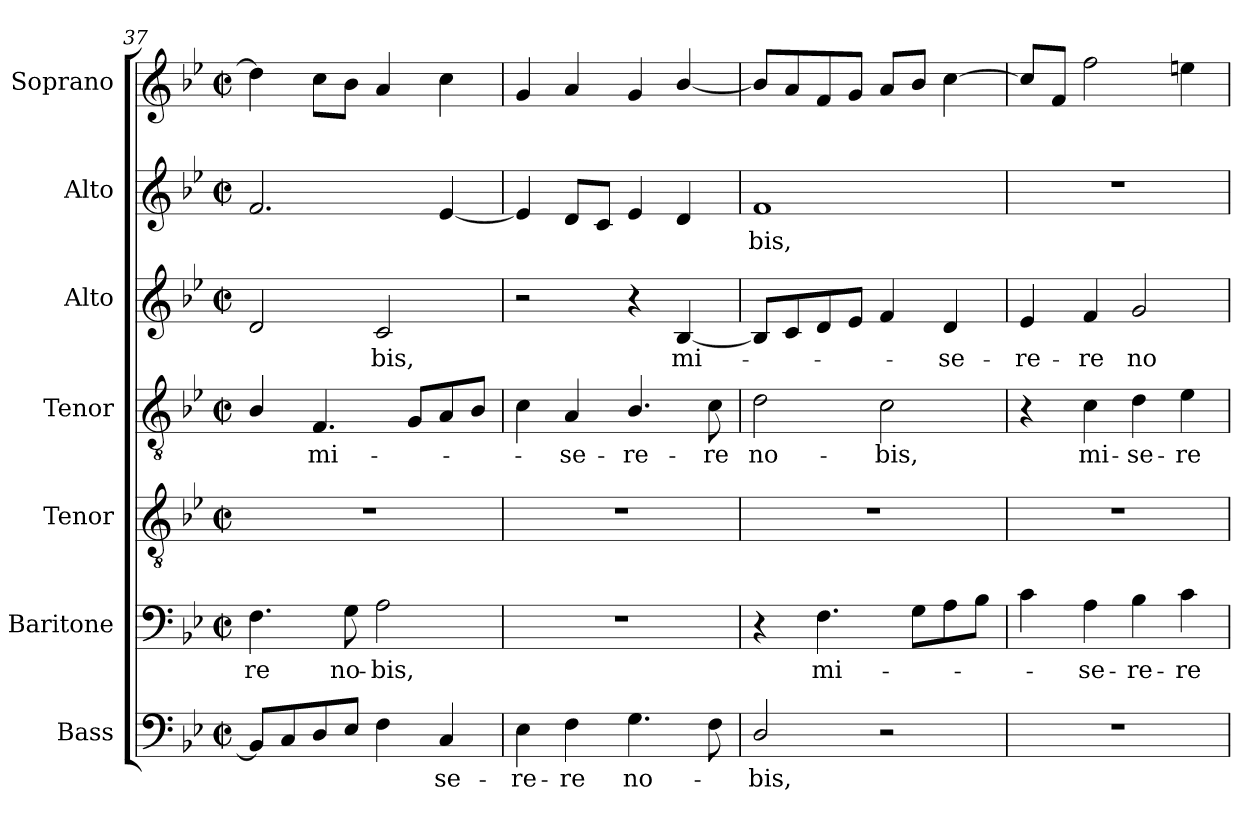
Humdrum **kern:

**kern	**text	**kern	**text	**kern	**kern	**text	**kern	**text	**kern	**text	**kern
*part7	*part7	*part6	*part6	*part5	*part4	*part4	*part3	*part3	*part2	*part2	*part1
*staff7	*staff7	*staff6	*staff6	*staff5	*staff4	*staff4	*staff3	*staff3	*staff2	*staff2	*staff1
*I"Bass	*	*I"Baritone	*	*I"Tenor	*I"Tenor	*	*I"Alto	*	*I"Alto	*	*I"Soprano
*I'B.	*	*I'Bar.	*	*I'T.	*I'T.	*	*I'A.	*	*I'A.	*	*I'S.
*clefF4	*	*clefF4	*	*clefGv2	*clefGv2	*	*clefG2	*	*clefG2	*	*clefG2
*	*	*	*	*ITrd7c12	*ITrd7c12	*	*	*	*	*	*
*k[b-e-]	*	*k[b-e-]	*	*k[b-e-]	*k[b-e-]	*	*k[b-e-]	*	*k[b-e-]	*	*k[b-e-]
*B-:	*	*B-:	*	*B-:	*B-:	*	*B-:	*	*B-:	*	*B-:
*M2/2	*	*M2/2	*	*M2/2	*M2/2	*	*M2/2	*	*M2/2	*	*M2/2
*met(c|)	*	*met(c|)	*	*met(c|)	*met(c|)	*	*met(c|)	*	*met(c|)	*	*met(c|)
=37	=37	=37	=37	=37	=37	=37	=37	=37	=37	=37	=37
!	!	!	!LO:LY:b:color=#000000	!	!	!	!	!	!	!	!
8BB-i/L]	.	4.Fi\	-re	1r	4BB-i/	.	2di/	.	2.fi/	.	4ddi\]
8Ci/	.	.	.	.	.	.	.	.	.	.	.
!	!	!	!	!	!	!LO:LY:b:color=#000000	!	!	!	!	!
8Di/	.	.	.	.	4.FFi/	mi-	.	.	.	.	8cci\L
!	!	!	!LO:LY:b:color=#000000	!	!	!	!	!	!	!	!
8E-i/J	.	8Gi\	no-	.	.	.	.	.	.	.	8b-i\J
!	!	!	!LO:LY:b:color=#000000	!	!	!	!	!	!	!	!
!	!	!	!	!	!	!	!	!LO:LY:b:color=#000000	!	!	!
4Fi\	.	2Ai\	-bis,	.	.	.	2ci/	-bis,	.	.	4ai/
.	.	.	.	.	8GGi/L	.	.	.	.	.	.
!	!LO:LY:b:color=#000000	!	!	!	!	!	!	!	!	!	!
4Ci/	-se-	.	.	.	8AAi/	.	.	.	[4e-i/	.	4cci\
.	.	.	.	.	8BB-i/J	.	.	.	.	.	.
=38	=38	=38	=38	=38	=38	=38	=38	=38	=38	=38	=38
!	!LO:LY:b:color=#000000	!	!	!	!	!	!	!	!	!	!
4E-i\	-re-	1r	.	1r	4Ci\	.	2r	.	4e-i/]	.	4gi/
!	!LO:LY:b:color=#000000	!	!	!	!	!	!	!	!	!	!
!	!	!	!	!	!	!LO:LY:b:color=#000000	!	!	!	!	!
4Fi\	-re	.	.	.	4AAi/	-se-	.	.	8di/L	.	4ai/
.	.	.	.	.	.	.	.	.	8ci/J	.	.
!	!LO:LY:b:color=#000000	!	!	!	!	!	!	!	!	!	!
!	!	!	!	!	!	!LO:LY:b:color=#000000	!	!	!	!	!
4.Gi\	no-	.	.	.	4.BB-i/	-re-	4r	.	4e-i/	.	4gi/
!	!	!	!	!	!	!	!	!LO:LY:b:color=#000000	!	!	!
.	.	.	.	.	.	.	[4B-i/	mi-	4di/	.	[4b-i/
!	!	!	!	!	!	!LO:LY:b:color=#000000	!	!	!	!	!
8Fi\	.	.	.	.	8Ci\	-re	.	.	.	.	.
=39	=39	=39	=39	=39	=39	=39	=39	=39	=39	=39	=39
!	!LO:LY:b:color=#000000	!	!	!	!	!	!	!	!	!	!
!	!	!	!	!	!	!LO:LY:b:color=#000000	!	!	!	!	!
!	!	!	!	!	!	!	!	!	!	!LO:LY:b:color=#000000	!
2Di/	-bis,	4r	.	1r	2Di\	no-	8B-i/L]	.	1fi	-bis,	8b-i/L]
.	.	.	.	.	.	.	8ci/	.	.	.	8ai/
!	!	!	!LO:LY:b:color=#000000	!	!	!	!	!	!	!	!
.	.	4.Fi\	mi-	.	.	.	8di/	.	.	.	8fi/
.	.	.	.	.	.	.	8e-i/J	.	.	.	8gi/J
!	!	!	!	!	!	!LO:LY:b:color=#000000	!	!	!	!	!
2r	.	.	.	.	2Ci\	-bis,	4fi/	.	.	.	8ai/L
.	.	8Gi\L	.	.	.	.	.	.	.	.	8b-i/J
!	!	!	!	!	!	!	!	!LO:LY:b:color=#000000	!	!	!
.	.	8Ai\	.	.	.	.	4di/	-se-	.	.	[4cci\
.	.	8B-i\J	.	.	.	.	.	.	.	.	.
=40	=40	=40	=40	=40	=40	=40	=40	=40	=40	=40	=40
!	!	!	!	!	!	!	!	!LO:LY:b:color=#000000	!	!	!
1r	.	4ci\	.	1r	4r	.	4e-i/	-re-	1r	.	8cci/L]
.	.	.	.	.	.	.	.	.	.	.	8fi/J
!	!	!	!LO:LY:b:color=#000000	!	!	!	!	!	!	!	!
!	!	!	!	!	!	!LO:LY:b:color=#000000	!	!	!	!	!
!	!	!	!	!	!	!	!	!LO:LY:b:color=#000000	!	!	!
.	.	4Ai\	-se-	.	4Ci\	mi-	4fi/	-re	.	.	2ffi\
!	!	!	!LO:LY:b:color=#000000	!	!	!	!	!	!	!	!
!	!	!	!	!	!	!LO:LY:b:color=#000000	!	!	!	!	!
!	!	!	!	!	!	!	!	!LO:LY:b:color=#000000	!	!	!
.	.	4B-i\	-re-	.	4Di\	-se-	2gi/	no-	.	.	.
!	!	!	!LO:LY:b:color=#000000	!	!	!	!	!	!	!	!
!	!	!	!	!	!	!LO:LY:b:color=#000000	!	!	!	!	!
.	.	4ci\	-re	.	4E-i\	-re-	.	.	.	.	4eei\
=	=	=	=	=	=	=	=	=	=	=	=
*-	*-	*-	*-	*-	*-	*-	*-	*-	*-	*-	*-
